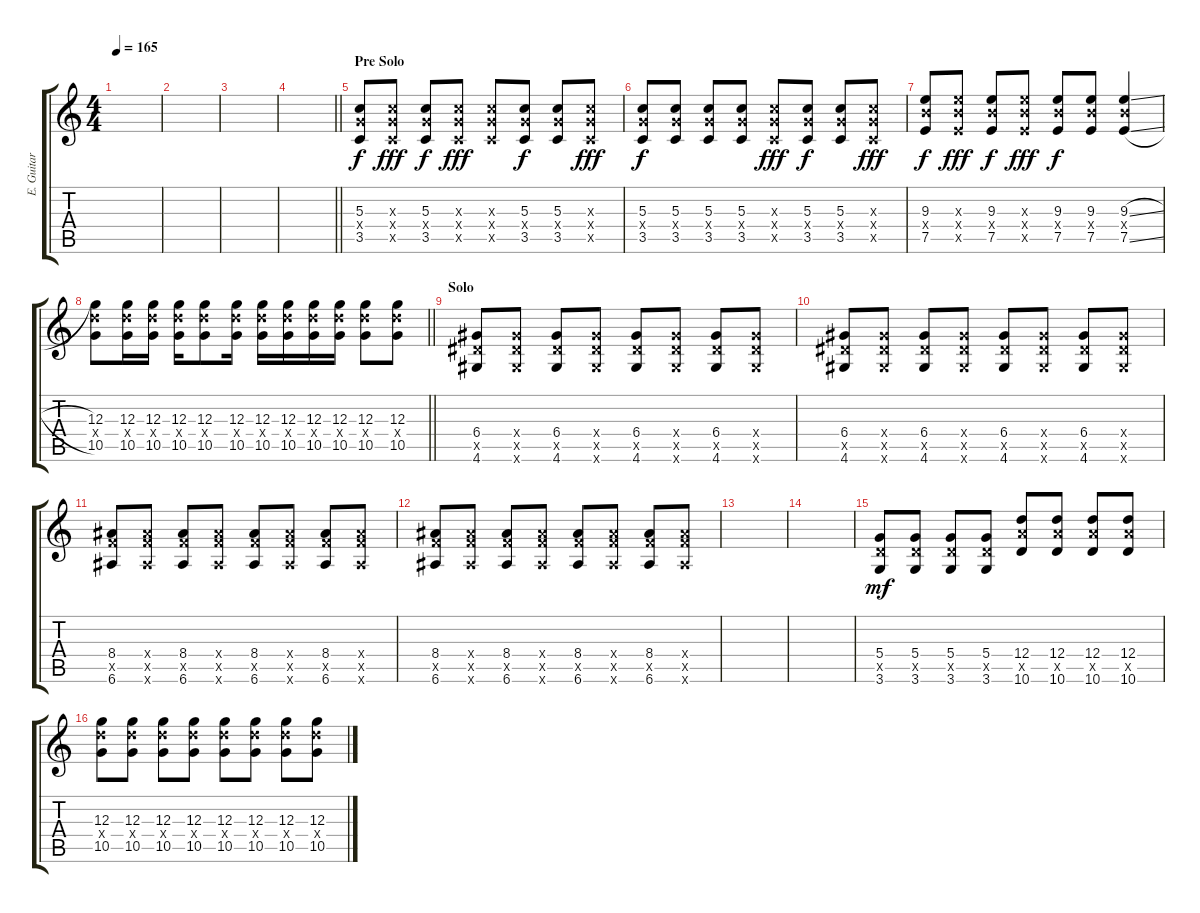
\track ("E. Guitar I" "E. Guitar ") {instrument distortionguitar}
\staff {score tabs}
\tuning (E4 B3 G3 D3 A2 E2) {hide}
\ts (4 4)
\tempo 165
\clef g2
\ks c
|
|
|
\barLineRight lightlight
|
\section ("" "Pre Solo")
(5.3 5.4{x} 3.5).8 (5.3{x} 5.4{x} 3.5{x}).8{dy fff} (5.3 5.4{x} 3.5).8{dy f} (5.3{x} 5.4{x} 3.5{x}).8{dy fff} (5.3{x} 5.4{x} 3.5{x}).8 (5.3 5.4{x} 3.5).8{dy f} (5.3 5.4{x} 3.5).8 (5.3{x} 5.4{x} 3.5{x}).8{dy fff} |
(5.3 5.4{x} 3.5).8{dy f} (5.3 5.4{x} 3.5).8 (5.3 5.4{x} 3.5).8 (5.3 5.4{x} 3.5).8 (5.3{x} 5.4{x} 3.5{x}).8{dy fff} (5.3 5.4{x} 3.5).8{dy f} (5.3 5.4{x} 3.5).8 (5.3{x} 5.4{x} 3.5{x}).8{dy fff} |
(9.3 9.4{x} 7.5).8{dy f} (9.3{x} 9.4{x} 7.5{x}).8{dy fff} (9.3 9.4{x} 7.5).8{dy f} (9.3{x} 9.4{x} 7.5{x}).8{dy fff} (9.3 9.4{x} 7.5).8{dy f} (9.3 9.4{x} 7.5).8 (9.3{sl} 9.4{x} 7.5{sl}).4 |
\barLineRight lightlight
(12.3 12.4{x} 10.5).8 (12.3 12.4{x} 10.5).16 (12.3 12.4{x} 10.5).16 (12.3 12.4{x} 10.5).16 (12.3 12.4{x} 10.5).8 (12.3 12.4{x} 10.5).16 (12.3 12.4{x} 10.5).16 (12.3 12.4{x} 10.5).16 (12.3 12.4{x} 10.5).16 (12.3 12.4{x} 10.5).16 (12.3 12.4{x} 10.5).8 (12.3 12.4{x} 10.5).8 |
\section ("" "Solo")
(6.4 6.5{x} 4.6).8 (6.4{x} 6.5{x} 4.6{x}).8 (6.4 6.5{x} 4.6).8 (6.4{x} 6.5{x} 4.6{x}).8 (6.4 6.5{x} 4.6).8 (6.4{x} 6.5{x} 4.6{x}).8 (6.4 6.5{x} 4.6).8 (6.4{x} 6.5{x} 4.6{x}).8 |
(6.4 6.5{x} 4.6).8 (6.4{x} 6.5{x} 4.6{x}).8 (6.4 6.5{x} 4.6).8 (6.4{x} 6.5{x} 4.6{x}).8 (6.4 6.5{x} 4.6).8 (6.4{x} 6.5{x} 4.6{x}).8 (6.4 6.5{x} 4.6).8 (6.4{x} 6.5{x} 4.6{x}).8 |
(8.4 8.5{x} 6.6).8 (8.4{x} 8.5{x} 6.6{x}).8 (8.4 8.5{x} 6.6).8 (8.4{x} 8.5{x} 6.6{x}).8 (8.4 8.5{x} 6.6).8 (8.4{x} 8.5{x} 6.6{x}).8 (8.4 8.5{x} 6.6).8 (8.4{x} 8.5{x} 6.6{x}).8 |
(8.4 8.5{x} 6.6).8 (8.4{x} 8.5{x} 6.6{x}).8 (8.4 8.5{x} 6.6).8 (8.4{x} 8.5{x} 6.6{x}).8 (8.4 8.5{x} 6.6).8 (8.4{x} 8.5{x} 6.6{x}).8 (8.4 8.5{x} 6.6).8 (8.4{x} 8.5{x} 6.6{x}).8 |
|
|
(5.4 5.5{x} 3.6).8{dy mf} (5.4 5.5{x} 3.6).8 (5.4 5.5{x} 3.6).8 (5.4 5.5{x} 3.6).8 (12.4 12.5{x} 10.6).8 (12.4 12.5{x} 10.6).8 (12.4 12.5{x} 10.6).8 (12.4 12.5{x} 10.6).8 |
(12.3 12.4{x} 10.5).8 (12.3 12.4{x} 10.5).8 (12.3 12.4{x} 10.5).8 (12.3 12.4{x} 10.5).8 (12.3 12.4{x} 10.5).8 (12.3 12.4{x} 10.5).8 (12.3 12.4{x} 10.5).8 (12.3 12.4{x} 10.5).8
